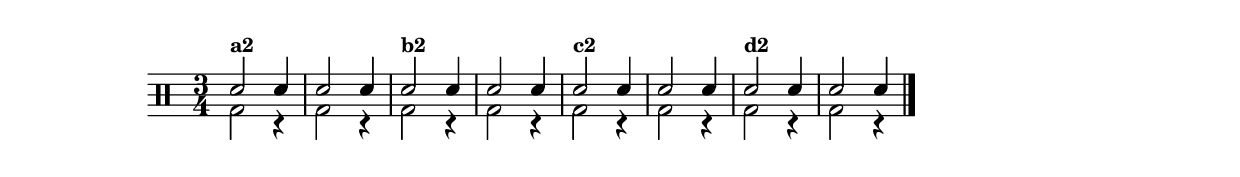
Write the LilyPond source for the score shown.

%-*- coding: utf-8 -*-

\version "2.16.0"

%\header {title = "variacoes sobre bambalalao - variacao 2"}

\drums {

\override Staff.TimeSignature #'style = #'()
\time 3/4 

\context DrumVoice = "1" { }
\context DrumVoice = "2" {  }

<<
{sn2^\markup {\small \bold {"a2"}} 
sn4 sn2 
sn4 sn2^\markup {\small \bold {"b2"}}
sn4 sn2 
sn4 sn2^\markup {\small \bold {"c2"}}
sn4 sn2 
sn4 sn2^\markup {\small \bold {"d2"}}
sn4 sn2 sn4 
}
\\{ bd2 r4
bd2 r4
bd2 r4
bd2 r4
bd2 r4
bd2 r4
bd2 r4
bd2 r4

  }
>>


\bar "|."

}

